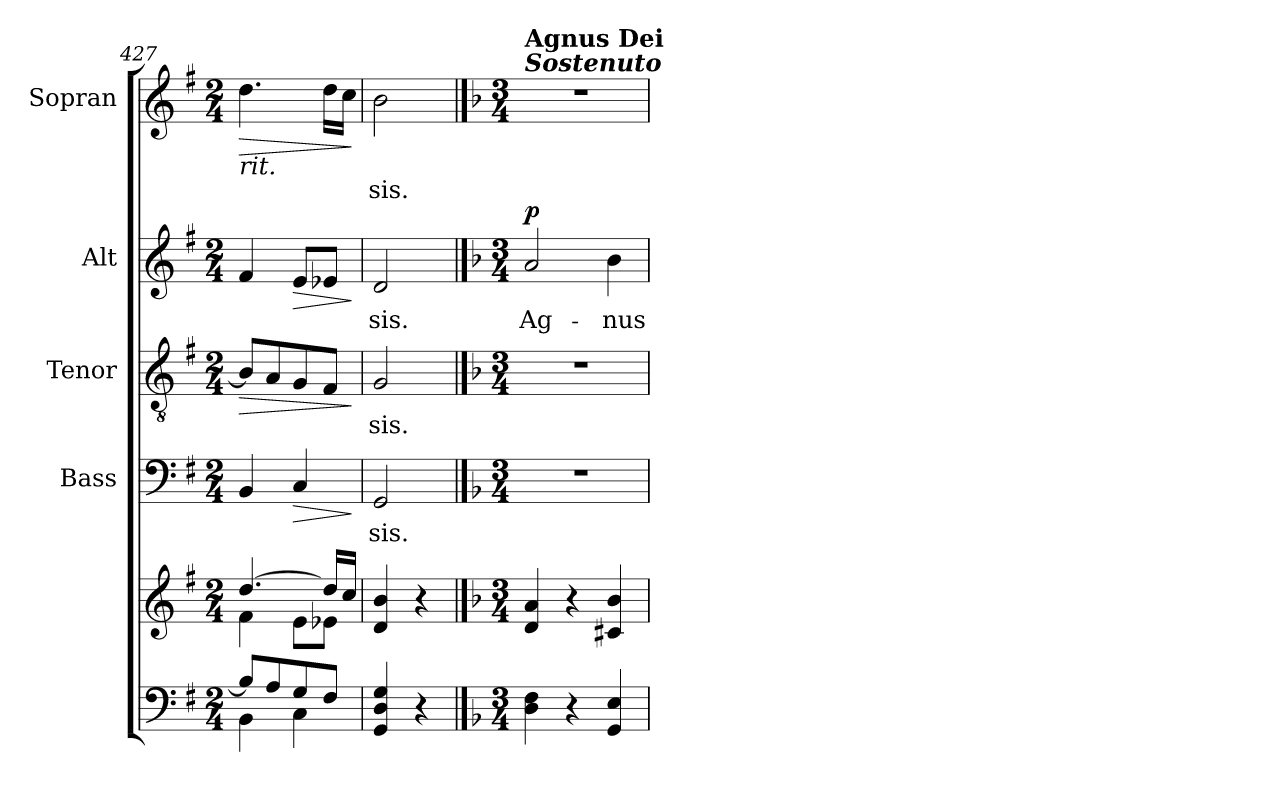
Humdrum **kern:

**kern	**kern	**kern	**text	**dynam	**kern	**text	**dynam	**kern	**text	**dynam	**kern	**text	**dynam
*part5	*part5	*part4	*part4	*part4	*part3	*part3	*part3	*part2	*part2	*part2	*part1	*part1	*part1
*staff6	*staff5	*staff4	*staff4	*staff4	*staff3	*staff3	*staff3	*staff2	*staff2	*staff2	*staff1	*staff1	*staff1
*	*	*I"Bass	*	*	*I"Tenor	*	*	*I"Alt	*	*	*I"Sopran	*	*
*	*	*I'B.	*	*	*I'T.	*	*	*I'A.	*	*	*I'S.	*	*
*clefF4	*clefG2	*clefF4	*	*	*clefGv2	*	*	*clefG2	*	*	*clefG2	*	*
*k[f#]	*k[f#]	*k[f#]	*	*	*k[f#]	*	*	*k[f#]	*	*	*k[f#]	*	*
*G:	*G:	*G:	*	*	*G:	*	*	*G:	*	*	*G:	*	*
*M2/4	*M2/4	*M2/4	*	*	*M2/4	*	*	*M2/4	*	*	*M2/4	*	*
=427	=427	=427	=427	=427	=427	=427	=427	=427	=427	=427	=427	=427	=427
*^	*^	*	*	*	*	*	*	*	*	*	*	*	*
!	!	!	!	!	!	!	!	!	!	!	!	!	!LO:TX:b:i:t=rit.	!	!
!	!	!	!	!	!	!	!	!	!LO:HP:b	!	!	!	!	!	!LO:HP:b
8B/L]	4BB\	[>4.dd/	4f#\	4BB/	.	.	8B/L]	.	>	4f#/	.	.	4.dd\	.	>
8A/	.	.	.	.	.	.	8A/	.	.	.	.	.	.	.	.
!	!	!	!	!	!	!LO:HP:b	!	!	!	!	!	!LO:HP:b	!	!	!
8G/	4C\	.	8e\L	4C/	.	>	8G/	.	.	8e/L	.	>	.	.	.
8F#/J	.	16dd/LL]	8e-X\J	.	.	.	8F#/J	.	.	8e-X/J	.	.	16dd\LL	.	.
.	.	16cc/JJ	.	.	.	.	.	.	.	.	.	.	16cc\JJ	.	.
*v	*v	*	*	*	*	*	*	*	*	*	*	*	*	*	*
*	*v	*v	*	*	*	*	*	*	*	*	*	*	*	*
.	.	.	.	]	.	.	]	.	.	]	.	.	]
=428	=428	=428	=428	=428	=428	=428	=428	=428	=428	=428	=428	=428	=428
!	!	!	!LO:LY:b	!	!	!LO:LY:b	!	!	!LO:LY:b	!	!	!LO:LY:b	!
4GG/ 4D/ 4G/	4d/ 4b/	2GG/	-sis.	.	2G/	-sis.	.	2d/	-sis.	.	2b\	-sis.	.
4r	4r	.	.	.	.	.	.	.	.	.	.	.	.
!!LO:PB:g=z
==429	==429	==429	==429	==429	==429	==429	==429	==429	==429	==429	==429	==429	==429
*k[b-]	*k[b-]	*k[b-]	*	*	*k[b-]	*	*	*k[b-]	*	*	*k[b-]	*	*
*F:	*F:	*F:	*	*	*F:	*	*	*F:	*	*	*F:	*	*
*M3/4	*M3/4	*M3/4	*	*	*M3/4	*	*	*M3/4	*	*	*M3/4	*	*
!	!	!	!	!	!	!	!	!	!	!	!LO:TX:a:Bi:t=Sostenuto	!	!
!	!	!	!	!	!	!	!	!	!	!	!LO:TX:a:B:t=Agnus Dei	!	!
!	!	!	!	!	!	!	!	!	!LO:LY:b	!LO:DY:a	!	!	!
4D\ 4F\	4d/ 4a/	2.r	.	.	2.r	.	.	2a/	Ag-	p	2.r	.	.
4r	4r	.	.	.	.	.	.	.	.	.	.	.	.
!	!	!	!	!	!	!	!	!	!LO:LY:b	!	!	!	!
4GG/ 4E/	4c#X/ 4b-/	.	.	.	.	.	.	4b-\	-nus	.	.	.	.
=	=	=	=	=	=	=	=	=	=	=	=	=	=
*-	*-	*-	*-	*-	*-	*-	*-	*-	*-	*-	*-	*-	*-
